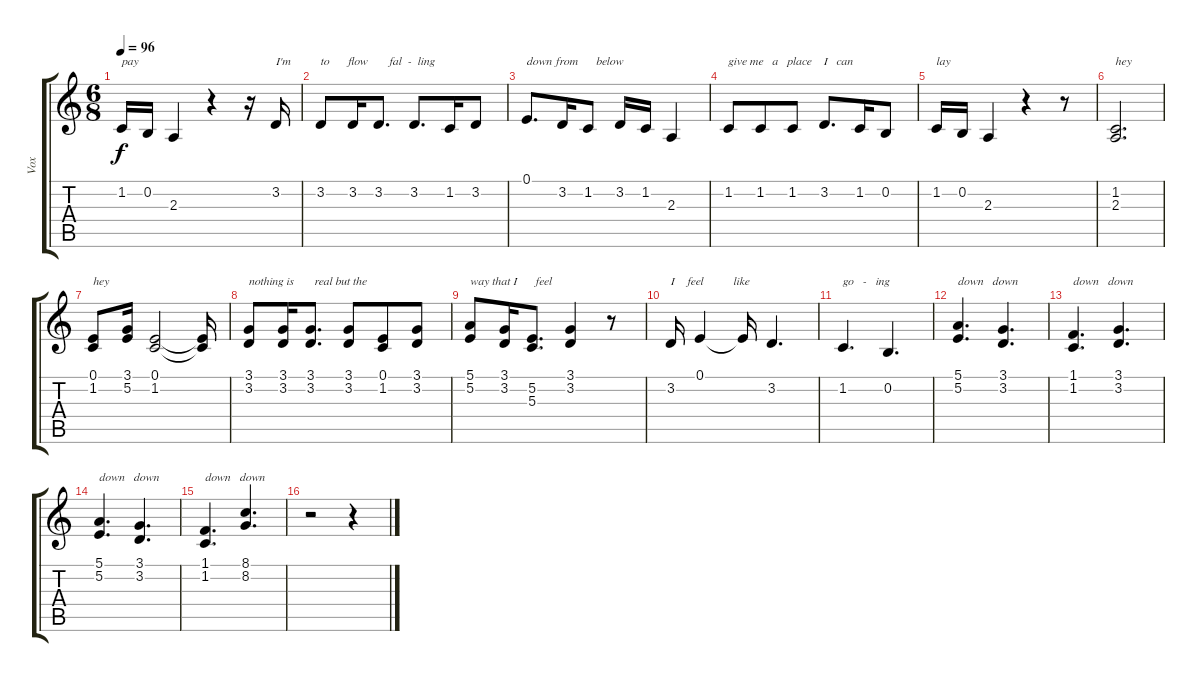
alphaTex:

\track ("Vox" "Vox") {instrument stringensemble1}
\staff {score tabs}
\tuning (E4 B3 G3 D3 A2 E2) {hide}
\ts (6 8)
\tempo 96
\clef g2
\ks c
1.2.16{txt "pay" dy f} 0.2.16 2.3.4 r.4 r.16 3.2.16{txt "I'm"} |
3.2.8{txt "to      flow       fal  -  ling "} 3.2.16 3.2.8{d} 3.2.8{d} 1.2.16 3.2.8 |
0.1.8{d txt "down from      below"} 3.2.16 1.2.8 3.2.16 1.2.16 2.3.4 |
1.2.8{txt "give me   a   place    I   can"} 1.2.8 1.2.8 3.2.8{d} 1.2.16 0.2.8 |
1.2.16{txt "lay"} 0.2.16 2.3.4 r.4 r.8 |
(1.2 2.3).2{d txt "hey"} |
(0.1 1.2).8{txt "hey"} (3.1 5.2).16 (0.1 1.2).2 (0.1{t} 1.2{t}).16 |
(3.1 3.2).8{txt "nothing is       real but the"} (3.1 3.2).16 (3.1 3.2).8{d} (3.1 3.2).8 (0.1 1.2).8 (3.1 3.2).8 |
(5.1 5.2).8{txt "way that I      feel"} (3.1 3.2).16 (5.2 5.3).8{d} (3.1 3.2).4 r.8 |
3.2.16{txt "I    feel          like"} 0.1.4 0.1{t}.16 3.2.4{d} |
1.2.4{d txt "go   -   ing"} 0.2.4{d} |
(5.1 5.2).4{d txt "down   down"} (3.1 3.2).4{d} |
(1.1 1.2).4{d txt "down   down"} (3.1 3.2).4{d} |
(5.1 5.2).4{d txt "down   down"} (3.1 3.2).4{d} |
(1.1 1.2).4{d txt "down   down"} (8.1 8.2).4{d} |
r.2 r.4
